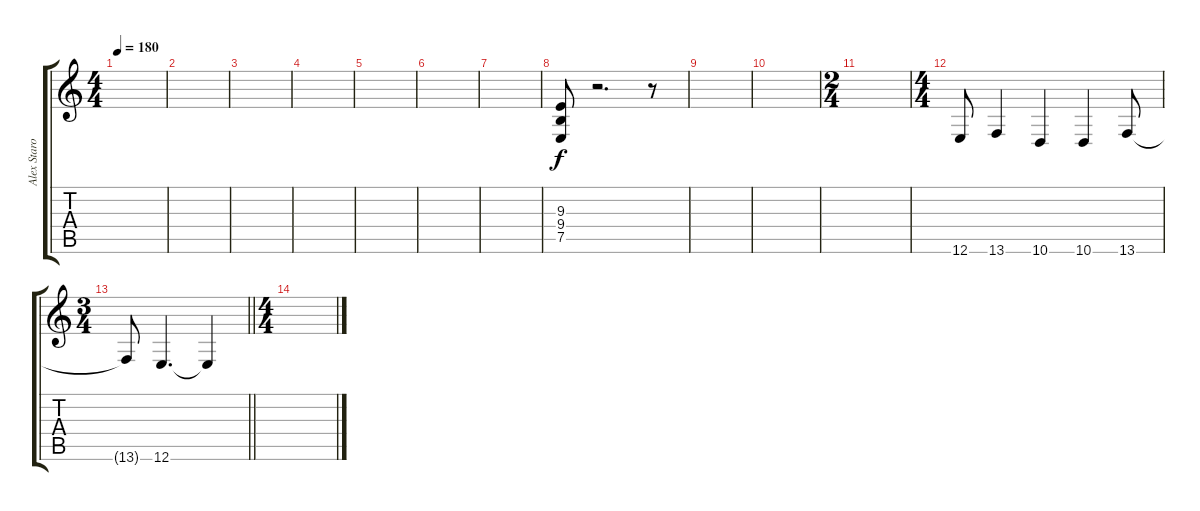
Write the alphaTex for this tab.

\track ("Alex Staropoli" "Alex Staro") {instrument orchestrahit}
\staff {score tabs}
\tuning (E4 B3 G3 D3 A2 E2) {hide}
\ts (4 4)
\tempo 180
\clef g2
\ks c
|
|
|
|
|
|
|
(9.3 9.4 7.5).8 r.2{d} r.8 |
|
|
\ts (2 4)
|
\ts (4 4)
12.6.8 13.6.4 10.6.4 10.6.4 13.6.8 |
\ts (3 4)
\barLineRight lightlight
13.6{t}.8 12.6.4{d} 12.6{t}.4 |
\ts (4 4)
